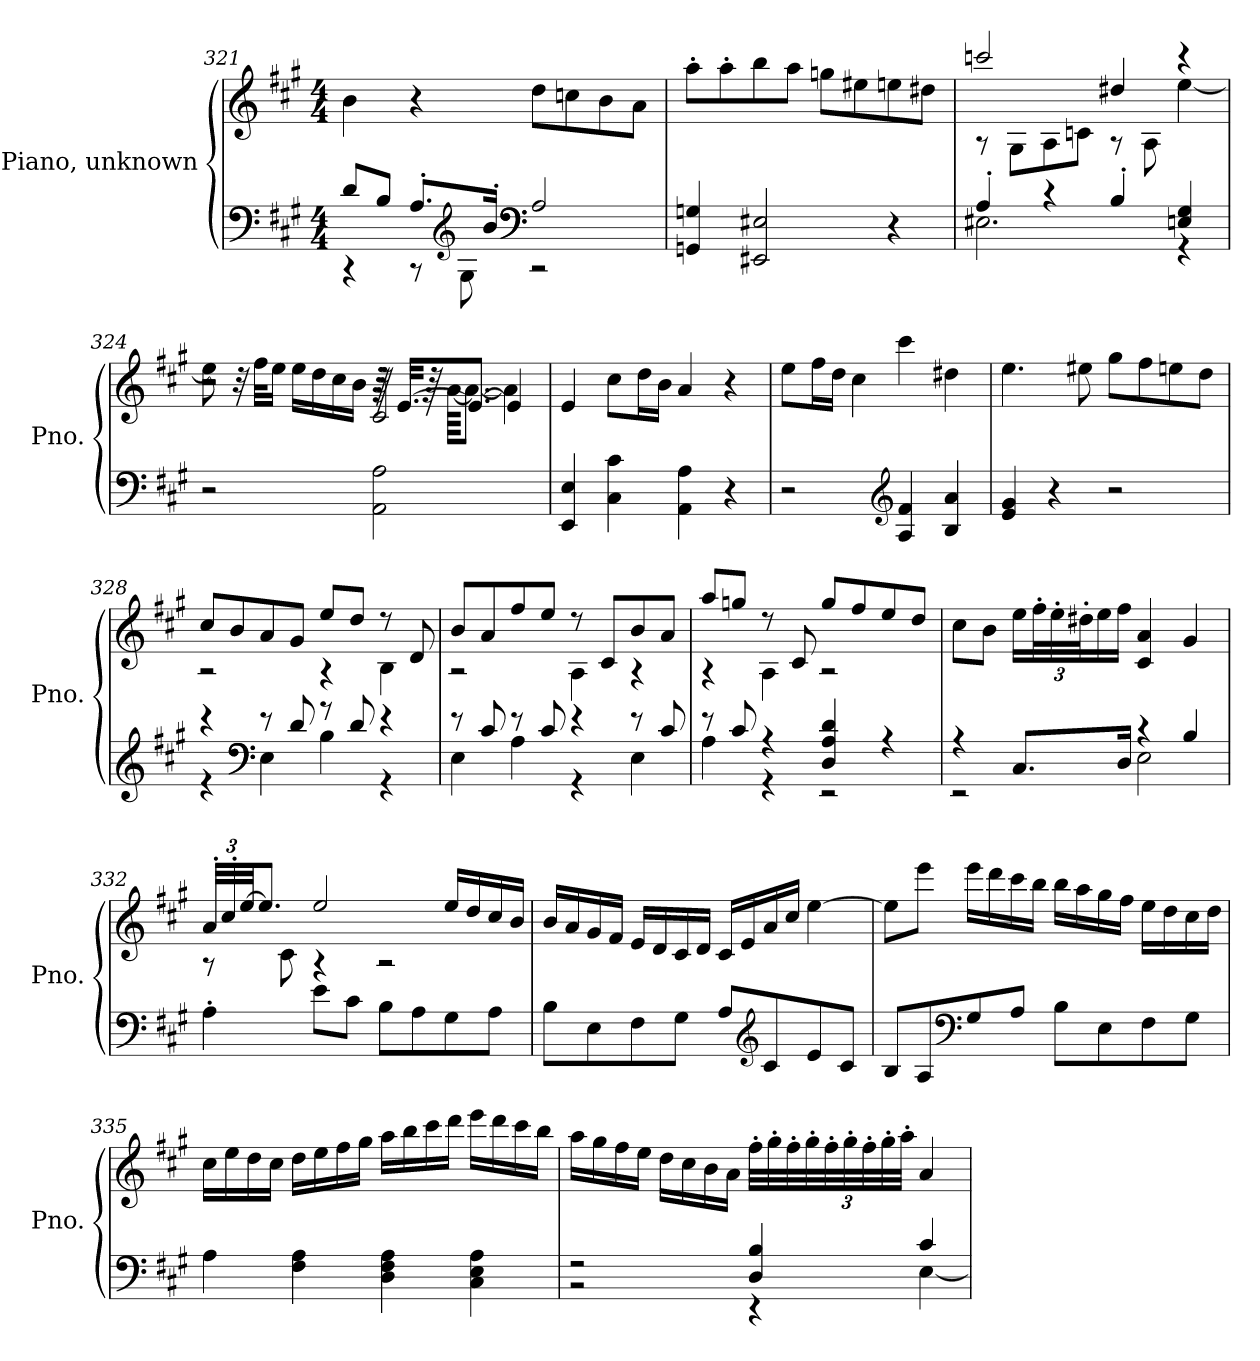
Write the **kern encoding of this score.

**kern	**kern
*part1	*part1
*staff2	*staff1
*I"Piano, unknown	*
*I'Pno.	*
*clefF4	*clefG2
*k[f#c#g#]	*k[f#c#g#]
*M4/4	*M4/4
=321	=321
*^	*
8d/L	4r	4b\
8B/J	.	.
8.A'/L	8r	4r
*clefG2	*	*
.	8G#\	.
16b'/Jk	.	.
*clefF4	*	*
2A/	2r	8dd\L
.	.	8ccn\
.	.	8b\
.	.	8a\J
*v	*v	*
=322	=322
4GGn/ 4Gn/	8aa'\L
.	8aa'\
2EE#X/ 2E#X/	8bb\
.	8aa\J
.	8ggn\L
.	8ee#X\
4r	8een\
.	8dd#X\J
!!LO:LB:g=z
=323	=323
*^	*^
4A'/	2.E#X\	2cccn/	8r
.	.	.	8G#\L
4r	.	.	8A\
.	.	.	8cn\J
4B'/	.	4dd#X/	8r
.	.	.	8A\
4En/ 4G#/	4r	4r	[4ee\
*v	*v	*	*
=324	=324	=324
*	*	*^
2r	2r	8ee\]	2r
.	.	32r	.
.	.	32ff#\KLL	.
.	.	16ee\JJ	.
.	.	16ee\LL	.
.	.	16dd\	.
.	.	16cc#\	.
.	.	16b\JJ	.
2AA\ 2A\	2c#/	32r	64r
.	.	.	[32.e/KKL
.	.	64r	.
.	.	[64a\KKKL	.
.	.	8.a\J_	8.e/J_
.	.	4a\]	4e/]
*	*v	*v	*v
=325	=325
4EE/ 4E/	4e/
4C#\ 4c#\	8cc#\L
.	16dd\L
.	16b\JJ
4AA\ 4A\	4a/
4r	4r
=326	=326
2r	8ee\L
.	16ff#\L
.	16dd\JJ
.	4cc#\
*clefG2	*
4A/ 4f#/	4ccc#\
4B/ 4a/	4dd#X\
!!LO:LB:g=z
=327	=327
4e/ 4g#/	4.ee\
4r	.
.	8ee#X\
2r	8gg#\L
.	8ff#\
.	8een\
.	8dd\J
=328	=328
*^	*^
4r	4r	8cc#/L	2r
.	.	8b/	.
*clefF4	*	*	*
8r	4E\	8a/	.
8d/	.	8g#/J	.
8r	4B\	8ee/L	4r
8d/	.	8dd/J	.
4r	4r	8r	4B\
.	.	8d/	.
=329	=329	=329	=329
8r	4E\	8b/L	2r
8c#/	.	8a/	.
8r	4A\	8ff#/	.
8c#/	.	8ee/J	.
4r	4r	8r	4A\
.	.	8c#/L	.
8r	4E\	8b/	4r
8c#/	.	8a/J	.
=330	=330	=330	=330
8r	4A\	8aa/L	4r
8c#/	.	8ggn/J	.
4r	4r	8r	4A\
.	.	8c#/	.
4D/ 4A/ 4d/	2r	8gg/L	2r
.	.	8ff#/	.
4r	.	8ee/	.
.	.	8dd/J	.
*	*	*v	*v
!!LO:PB:g=z
=331	=331	=331
4r	2r	8cc#\L
.	.	8b\J
8.C#/L	.	16ee\LL
*	*	*Xbrackettup
.	.	48ff#'\L
.	.	48ee'\
.	.	48dd#X'\J
.	.	16ee\
16D/Jk	.	16ff#\JJ
4r	2E\	4c#/ 4a/
4B/	.	4g#/
*v	*v	*
=332	=332
*	*^
4A'\	48a'/LLL	8r
.	48cc#'/	.
.	[48ee/JJ	.
.	8.ee/J]	.
.	.	8c#\
8e\L	2ee/	4r
8c#\J	.	.
8B\L	.	2r
8A\	.	.
8G#\	16ee/LL	.
.	16dd/	.
8A\J	16cc#/	.
.	16b/JJ	.
*	*v	*v
=333	=333
8B\L	16b/LL
.	16a/
8E\	16g#/
.	16f#/JJ
8F#\	16e/LL
.	16d/
8G#\J	16c#/
.	16d/JJ
8A/L	16c#/LL
.	16e/
*clefG2	*
8c#/	16a/
.	16cc#/JJ
8e/	[4ee\
8c#/J	.
!!LO:LB:g=z
=334	=334
8B/L	8ee\L]
8A/	8eee\J
*clefF4	*
8G#/	16eee\LL
.	16ddd\
8A/J	16ccc#\
.	16bb\JJ
8B\L	16bb\LL
.	16aa\
8E\	16gg#\
.	16ff#\JJ
8F#\	16ee\LL
.	16dd\
8G#\J	16cc#\
.	16dd\JJ
=335	=335
4A\	16cc#\LL
.	16ee\
.	16dd\
.	16cc#\JJ
4F#\ 4A\	16dd\LL
.	16ee\
.	16ff#\
.	16gg#\JJ
4D\ 4F#\ 4A\	16aa\LL
.	16bb\
.	16ccc#\
.	16ddd\JJ
4C#\ 4E\ 4A\	16eee\LL
.	16ddd\
.	16ccc#\
.	16bb\JJ
!!LO:LB:g=z
=336	=336
*^	*
2r	2r	16aa\LL
.	.	16gg#\
.	.	16ff#\
.	.	16ee\JJ
.	.	16dd\LL
.	.	16cc#\
.	.	16b\
.	.	16a\JJ
4D/ 4B/	4r	32ff#'\LLL
.	.	32gg#'\
.	.	32ff#'\
.	.	32gg#'\
.	.	48ff#'\
.	.	48gg#'\
.	.	48ff#'\
.	.	32gg#'\
.	.	32aa'\JJJ
4c#/	[4E\	4a/
*v	*v	*
=	=
*-	*-
